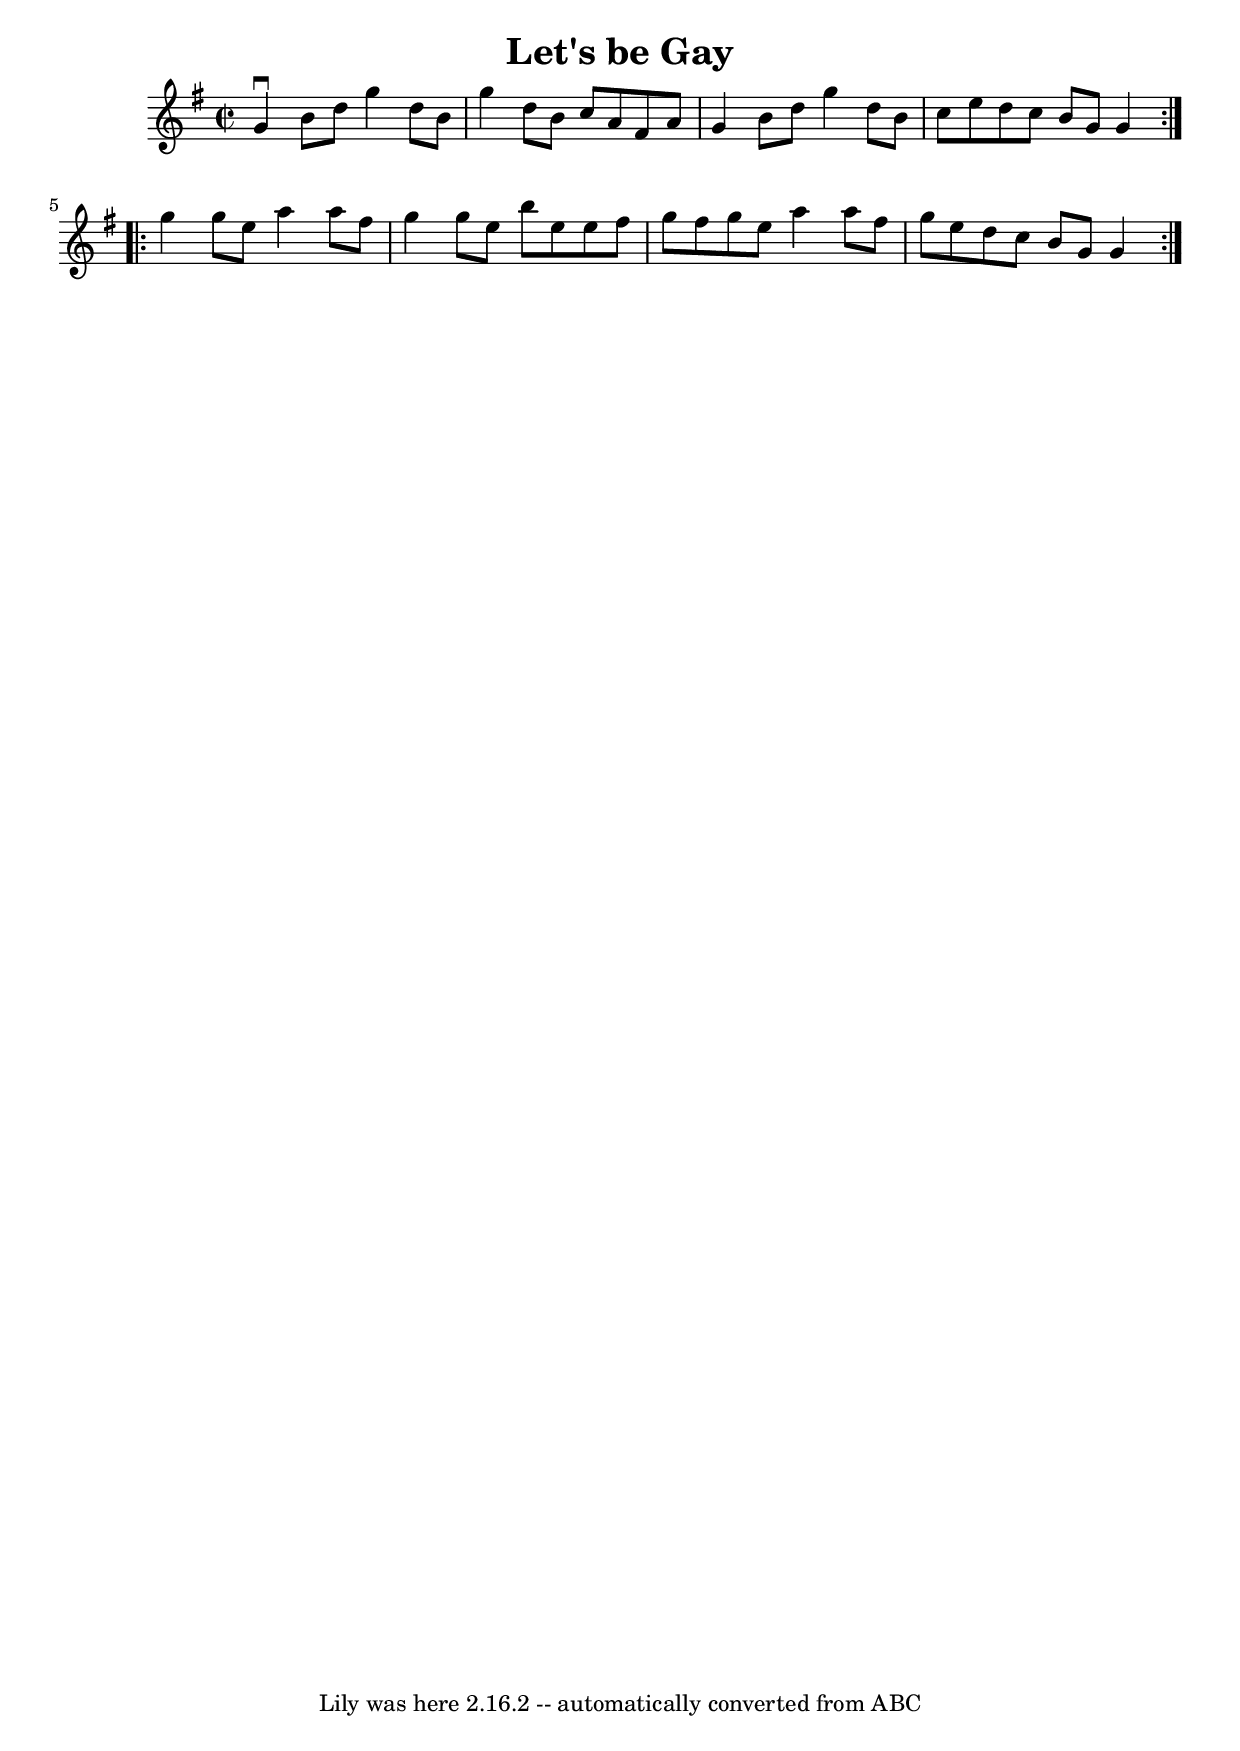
\version "2.16.2"
\include "Mammoth.ily"
\header {
  %% book = "Ryan's Mammoth Collection"
 crossRefNumber = "1"
 footnotes = "\\\\163"
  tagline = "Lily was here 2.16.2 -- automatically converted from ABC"
  title = "Let's be Gay"

}
voicedefault =  {



  \repeat volta 2 {

    \override Staff.TimeSignature #'style = #'C
    \time 2/2 
    \key g \major g'4^\downbow b'8 d''8 g''4 d''8 b'8     |
 g''4 d''8 b'8 c''8 a'8 fs'8 a'8    |
 g'4 b'8 d''8 g''4 d''8 b'8     |
 c''8 e''8 d''8    
 c''8 b'8 g'8 g'4    
  } 
  \repeat volta 2 {
 g''4 g''8 e''8 a''4 a''8 fs''8     |
 g''4 g''8 e''8 b''8 e''8 e''8 fs''8     |
 g''8 fs''8 g''8 e''8 a''4 a''8 fs''8     |
 g''8 e''8 d''8 c''8 b'8 g'8 g'4    
  }   

}

\score{
  <<

    \context Staff="default"
    {
      \voicedefault 
      
    }

  >>
  \layout {
    
  }
  \midi {
  }

}
